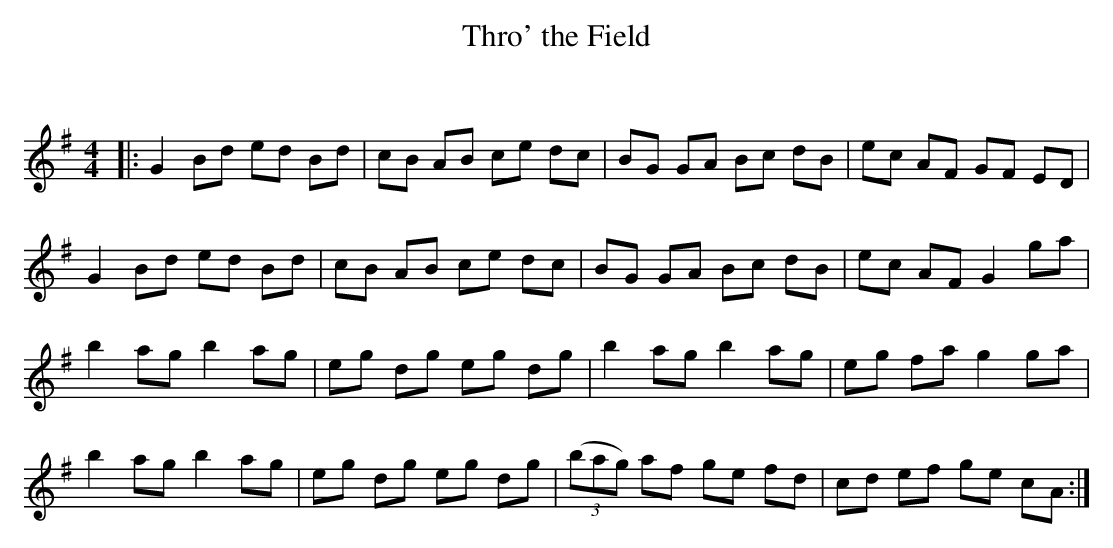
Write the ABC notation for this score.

X:1
T: Thro' the Field
C:
Q: 232
K:G
M:4/4
L:1/8
|:G2 Bd ed Bd|cB AB ce dc|BG GA Bc dB|ec AF GF ED|
G2 Bd ed Bd|cB AB ce dc|BG GA Bc dB|ec AF G2 ga|
b2 ag b2 ag|eg dg eg dg|b2 ag b2 ag|eg fa g2 ga|
b2 ag b2 ag|eg dg eg dg|((3bag) af ge fd|cd ef ge cA:|
